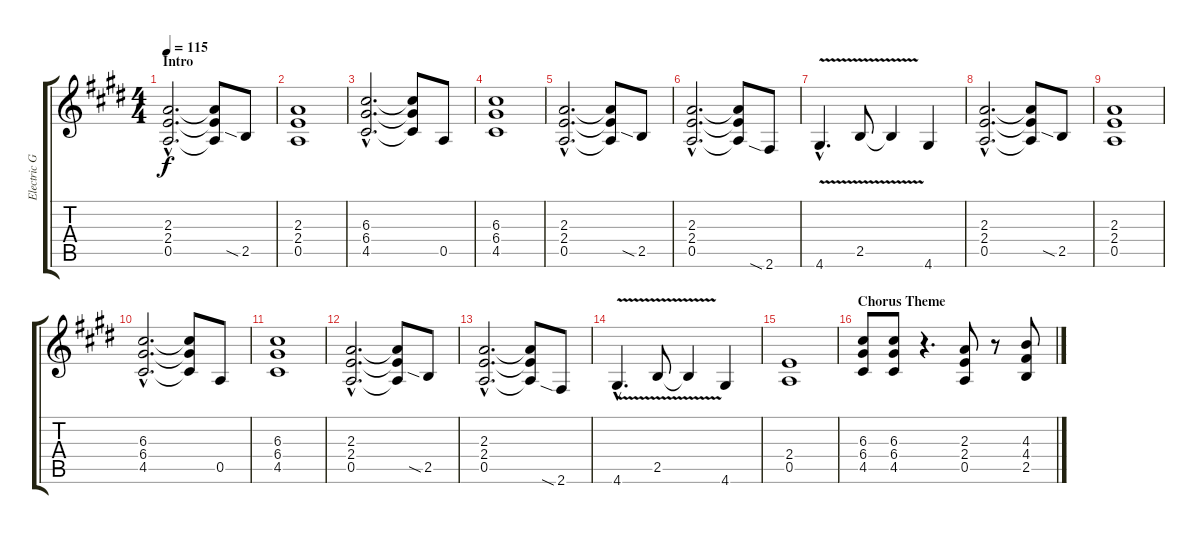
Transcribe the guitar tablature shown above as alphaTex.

\track ("Electric Guitar" "Electric G") {instrument overdrivenguitar}
\staff {score tabs}
\tuning (E4 B3 G3 D3 A2 E2) {hide}
\ts (4 4)
\section ("" "Intro")
\tempo 115
\clef g2
\ks e
(2.3{hac} 2.4{hac} 0.5{hac}).2{d dy f instrument overdrivenguitar} (2.3{t} 2.4{t} 0.5{t}).8 2.5{sia}.8 |
(2.3 2.4 0.5).1 |
(6.3{hac} 6.4{hac} 4.5{hac}).2{d} (6.3{t} 6.4{t} 4.5{t}).8 0.5.8 |
(6.3 6.4 4.5).1 |
(2.3{hac} 2.4{hac} 0.5{hac}).2{d} (2.3{t} 2.4{t} 0.5{t}).8 2.5{sia}.8 |
(2.3{hac} 2.4{hac} 0.5{hac}).2{d} (2.3{t} 2.4{t} 0.5{t}).8 2.6{sia}.8 |
4.6{v hac}.4{d} 2.5{v}.8 2.5{t}.4 4.6.4 |
(2.3{hac} 2.4{hac} 0.5{hac}).2{d} (2.3{t} 2.4{t} 0.5{t}).8 2.5{sia}.8 |
(2.3 2.4 0.5).1 |
(6.3{hac} 6.4{hac} 4.5{hac}).2{d} (6.3{t} 6.4{t} 4.5{t}).8 0.5.8 |
(6.3 6.4 4.5).1 |
(2.3{hac} 2.4{hac} 0.5{hac}).2{d} (2.3{t} 2.4{t} 0.5{t}).8 2.5{sia}.8 |
(2.3{hac} 2.4{hac} 0.5{hac}).2{d} (2.3{t} 2.4{t} 0.5{t}).8 2.6{sia}.8 |
4.6{v hac}.4{d} 2.5{v}.8 2.5{t}.4 4.6.4 |
(2.4 0.5).1 |
\section ("" "Chorus Theme")
(6.3 6.4 4.5).8 (6.3 6.4 4.5).8 r.4{d} (2.3 2.4 0.5).8 r.8 (4.3 4.4 2.5).8
